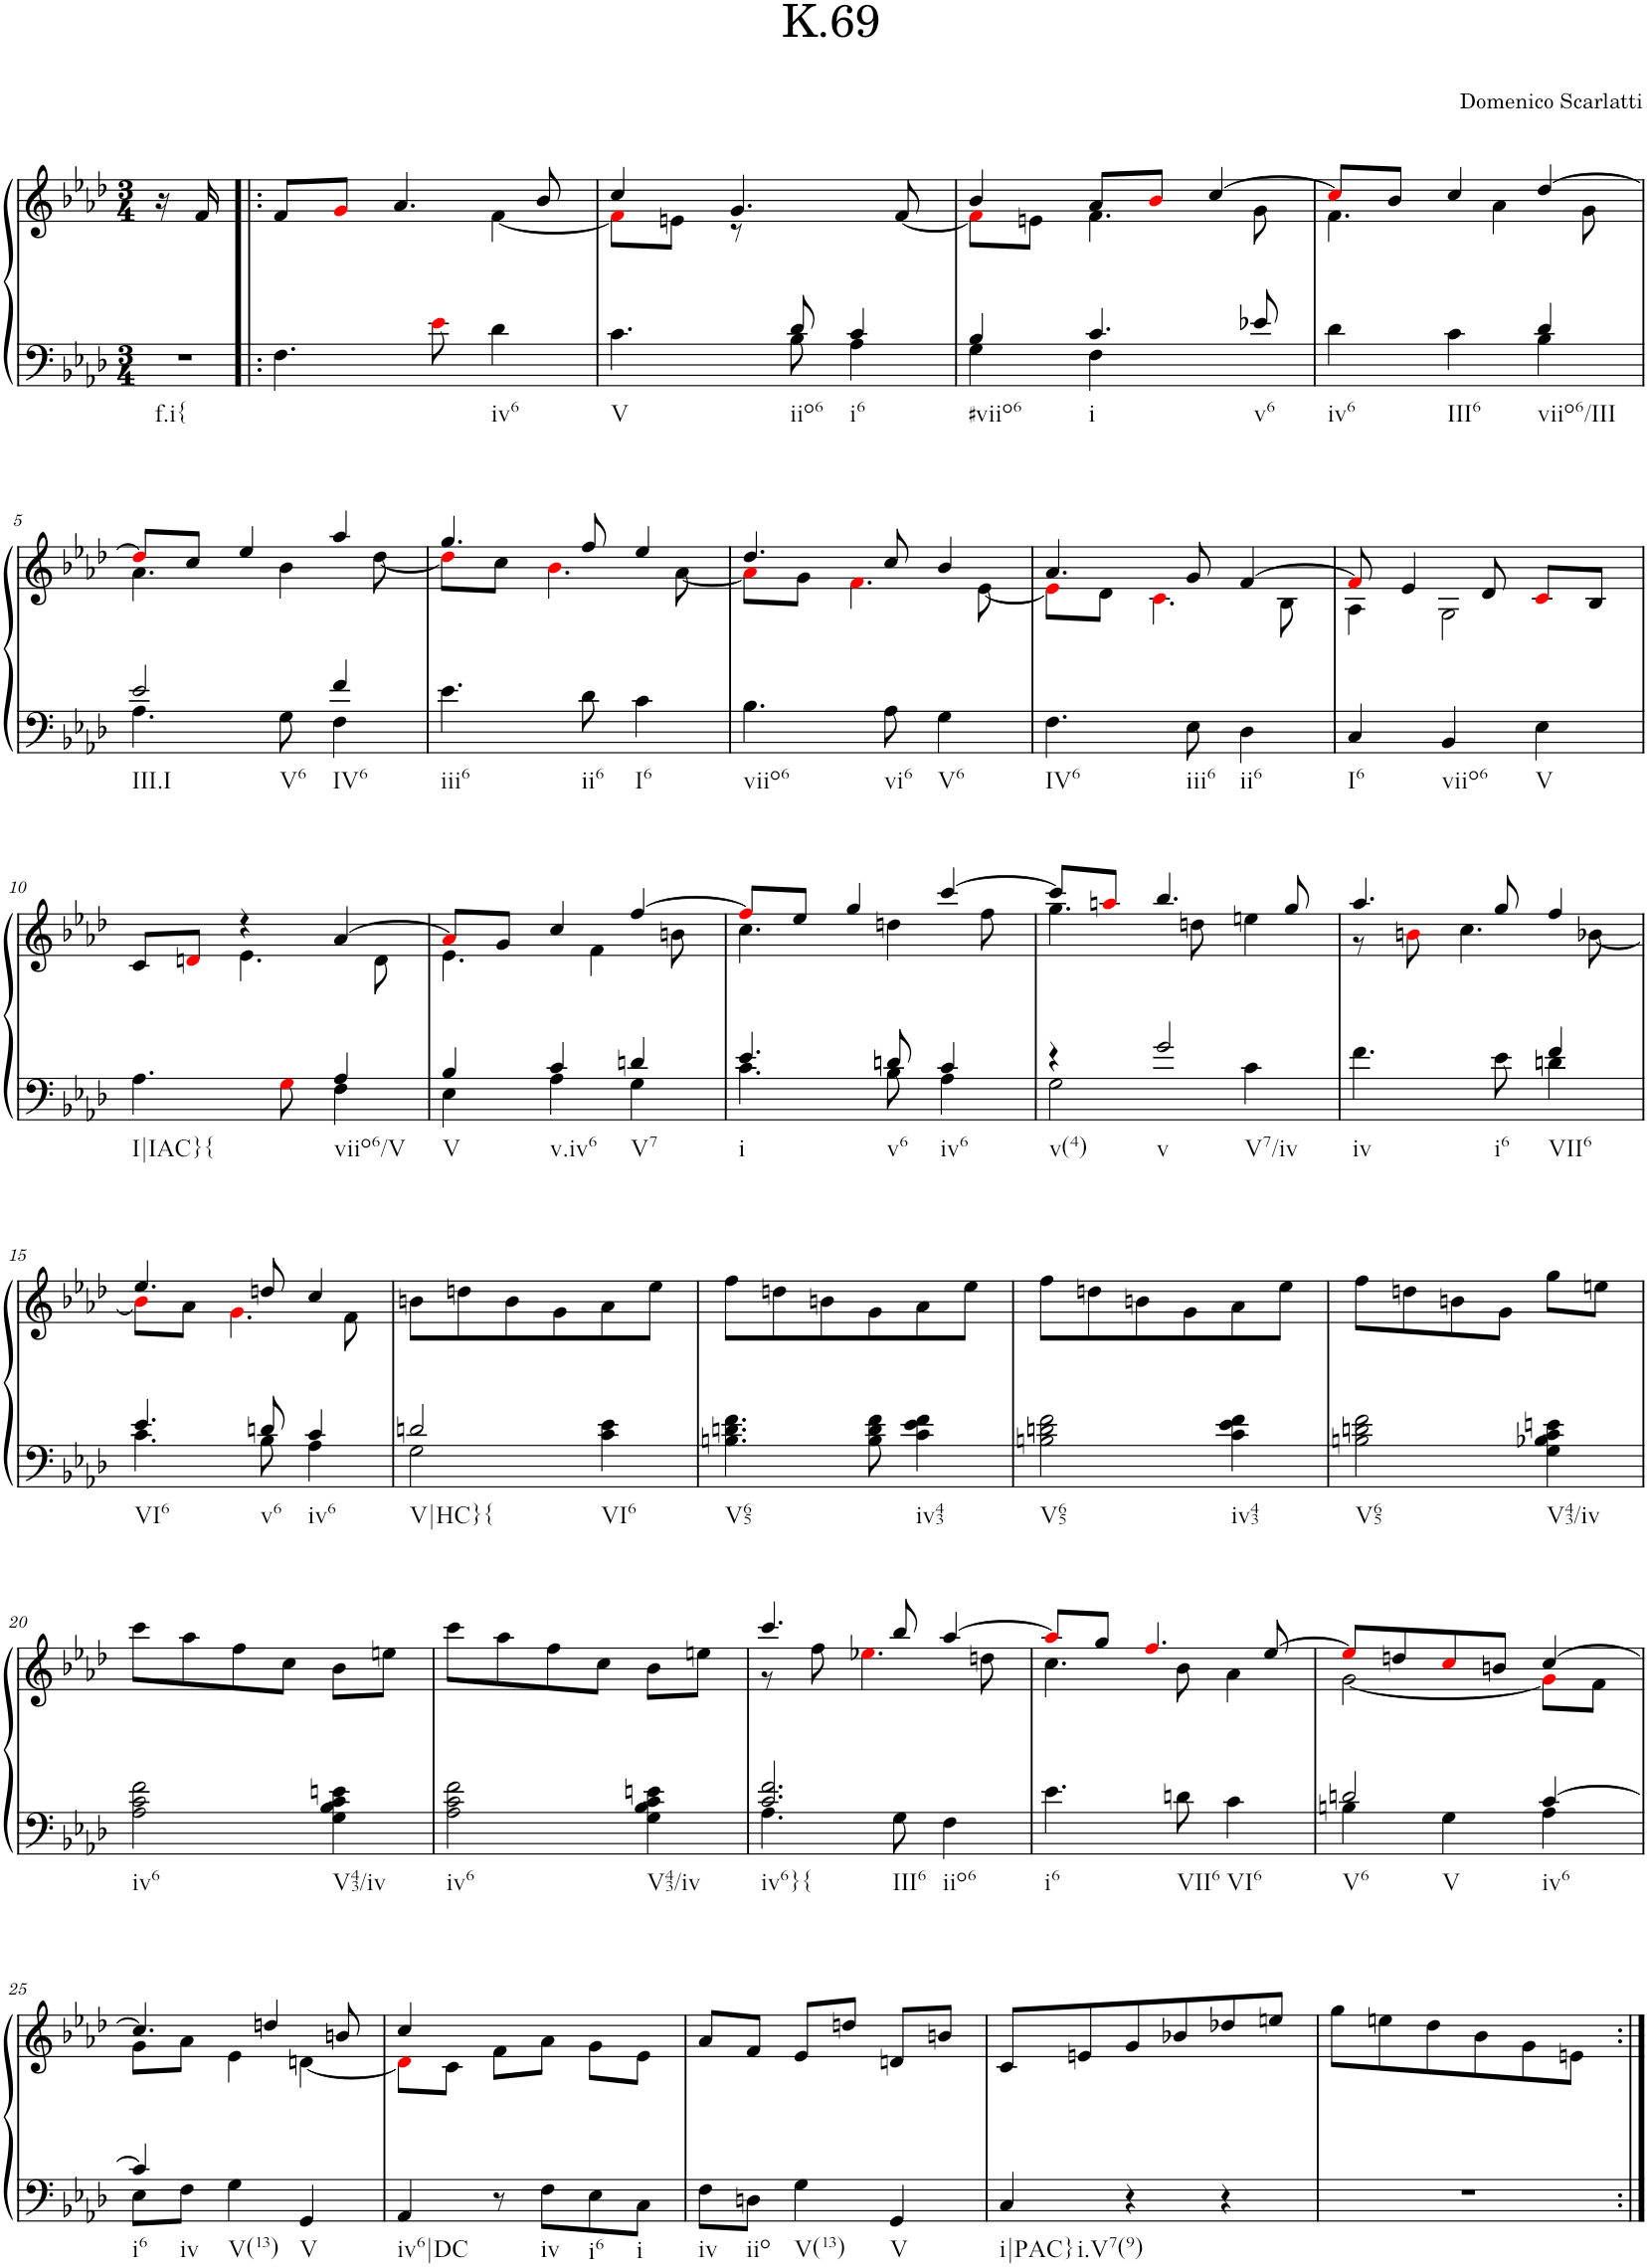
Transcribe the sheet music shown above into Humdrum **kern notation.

**kern	**kern
*part1	*part1
*staff2	*staff1
*I"Piano	*
*I'Pno.	*
*clefF4	*clefG2
*k[b-e-a-d-]	*k[b-e-a-d-]
*M3/4	*M3/4
=	=
!LO:TX:b:t=f.i{	!
8r	16r
.	16f/
=1!|:	=1!|:
*	*^
4.F\	8f/L	2ryy
.	8gi/J	.
.	4.a-/	.
8e-i\	.	.
!LO:TX:b:t=iv6	!	!
4d-\	.	[4f\
.	8b-/	.
=2	=2	=2
*^	*	*
!LO:TX:b:t=V	!	!	!
4.c\	4.ryy	4cc/	8fi\L]
.	.	.	8en\J
.	.	4.g/	8r
!LO:TX:b:t=iio6	!	!	!
8d-/	8B-\	.	4.ryy
!LO:TX:b:t=i6	!	!	!
4c/	4A-\	.	.
.	.	[8f/	.
=3	=3	=3	=3
!LO:TX:b:t=#viio6	!	!	!
4B-/	4G\	4b-/	8fi\L]
.	.	.	8en\J
!LO:TX:b:t=i	!	!	!
4.c/	4F\	8a-/L	4.f\
.	.	8b-i/J	.
.	4ryy	[4cc/	.
!LO:TX:b:t=v6	!	!	!
8e-X/	.	.	8g\
=4	=4	=4	=4
!LO:TX:b:t=iv6	!	!	!
4d-\	2ryy	8cci/L]	4.f\
.	.	8b-/J	.
!LO:TX:b:t=III6	!	!	!
4c\	.	4cc/	.
.	.	.	4a-\
!LO:TX:b:t=viio6/III	!	!	!
4d-/	4B-\	[4dd-/	.
.	.	.	8g\
!!LO:LB:g=z	!!
=5	=5	=5	=5
!LO:TX:b:t=III.I	!	!	!
!LO:TX:b:t=V6	!	!	!
2e-/	4.A-\	8dd-i/L]	4.a-\
.	.	8cc/J	.
.	.	4ee-/	.
.	8G\	.	4b-\
!LO:TX:b:t=IV6	!	!	!
4f/	4F\	4aa-/	.
.	.	.	[8dd-\
*v	*v	*	*
=6	=6	=6
!LO:TX:b:t=iii6	!	!
4.e-\	4.gg/	8dd-i\L]
.	.	8cc\J
.	.	4.b-i\
!LO:TX:b:t=ii6	!	!
8d-\	8ff/	.
!LO:TX:b:t=I6	!	!
4c\	4ee-/	.
.	.	[8a-\
=7	=7	=7
!LO:TX:b:t=viio6	!	!
4.B-\	4.dd-/	8a-i\L]
.	.	8g\J
.	.	4.fi\
!LO:TX:b:t=vi6	!	!
8A-\	8cc/	.
!LO:TX:b:t=V6	!	!
4G\	4b-/	.
.	.	[8e-\
=8	=8	=8
!LO:TX:b:t=IV6	!	!
4.F\	4.a-/	8e-i\L]
.	.	8d-\J
.	.	4.ci\
!LO:TX:b:t=iii6	!	!
8E-\	8g/	.
!LO:TX:b:t=ii6	!	!
4D-\	[4f/	.
.	.	8B-\
=9	=9	=9
!LO:TX:b:t=I6	!	!
4C/	8fi/]	4A-\
.	4e-/	.
!LO:TX:b:t=viio6	!	!
4BB-/	.	2G\
.	8d-/	.
!LO:TX:b:t=V	!	!
4E-\	8ci/L	.
.	8B-/J	.
!!LO:LB:g=z	!!
=10	=10	=10
*^	*	*
!LO:TX:b:t=I|IAC}{	!	!	!
4.A-\	2ryy	8c/L	4ryy
.	.	8dni/J	.
.	.	4r	4.e-\
8Gi\	.	.	.
!LO:TX:b:t=viio6/V	!	!	!
4A-/	4F\	[4a-/	.
.	.	.	8d\
=11	=11	=11	=11
!LO:TX:b:t=V	!	!	!
4B-/	4E-\	8a-i/L]	4.e-\
.	.	8g/J	.
!LO:TX:b:t=v.iv6	!	!	!
4c/	4A-\	4cc/	.
.	.	.	4f\
!LO:TX:b:t=V7	!	!	!
4dn/	4G\	[4ff/	.
.	.	.	8bn\
=12	=12	=12	=12
!LO:TX:b:t=i	!	!	!
4.e-/	4.c\	8ffi/L]	4.cc\
.	.	8ee-/J	.
.	.	4gg/	.
!LO:TX:b:t=v6	!	!	!
8dn/	8B-\	.	4ddn\
!LO:TX:b:t=iv6	!	!	!
4c/	4A-\	[4ccc/	.
.	.	.	8ff\
=13	=13	=13	=13
!LO:TX:b:t=v(4)	!	!	!
4r	2G\	8ccc/L]	4.gg\
.	.	8aani/J	.
!LO:TX:b:t=v	!	!	!
!LO:TX:b:t=V7/iv	!	!	!
2g/	.	4.bb-/	.
.	.	.	8ddn\
.	4c\	.	4een\
.	.	8gg/	.
=14	=14	=14	=14
!LO:TX:b:t=iv	!	!	!
4.f\	2ryy	4.aa-/	8r
.	.	.	8bni\
.	.	.	4.cc\
!LO:TX:b:t=i6	!	!	!
8e-\	.	8gg/	.
!LO:TX:b:t=VII6	!	!	!
4f/	4dn\	4ff/	.
.	.	.	[8b-X\
!!LO:LB:g=z	!!
=15	=15	=15	=15
!LO:TX:b:t=VI6	!	!	!
4.e-/	4.c\	4.ee-/	8b-i\L]
.	.	.	8a-\J
.	.	.	4.gi\
!LO:TX:b:t=v6	!	!	!
8dn/	8B-\	8ddn/	.
!LO:TX:b:t=iv6	!	!	!
4c/	4A-\	4cc/	.
.	.	.	8f\
=16	=16	=16	=16
!LO:TX:b:t=V|HC}{	!	!	!
*	*	*v	*v
2dn/	2G\	8bn\L
.	.	8ddn\
.	.	8b\
.	.	8g\
!LO:TX:b:t=VI6	!	!
4c\ 4e-\	4ryy	8a-\
.	.	8ee-\J
*v	*v	*
=17	=17
!LO:TX:b:t=V65	!
4.Bn\ 4.dn\ 4.f\	8ff\L
.	8ddn\
.	8bn\
8B\ 8d\ 8f\	8g\
!LO:TX:b:t=iv43	!
4c\ 4e-\ 4f\	8a-\
.	8ee-\J
=18	=18
!LO:TX:b:t=V65	!
2Bn\ 2dn\ 2f\	8ff\L
.	8ddn\
.	8bn\
.	8g\
!LO:TX:b:t=iv43	!
4c\ 4e-\ 4f\	8a-\
.	8ee-\J
=19	=19
!LO:TX:b:t=V65	!
2Bn\ 2dn\ 2f\	8ff\L
.	8ddn\
.	8bn\
.	8g\J
!LO:TX:b:t=V43/iv	!
4G\ 4B-X\ 4c\ 4en\	8gg\L
.	8een\J
!!LO:LB:g=z
=20	=20
!LO:TX:b:t=iv6	!
2A-\ 2c\ 2f\	8ccc\L
.	8aa-\
.	8ff\
.	8cc\J
!LO:TX:b:t=V43/iv	!
4G\ 4B-\ 4c\ 4en\	8b-\L
.	8een\J
=21	=21
!LO:TX:b:t=iv6	!
2A-\ 2c\ 2f\	8ccc\L
.	8aa-\
.	8ff\
.	8cc\J
!LO:TX:b:t=V43/iv	!
4G\ 4B-\ 4c\ 4en\	8b-\L
.	8een\J
=22	=22
*^	*^
!LO:TX:b:t=iv6}{	!	!	!
!LO:TX:b:t=III6	!	!	!
!LO:TX:b:t=iio6	!	!	!
2.c/ 2.f/	4.A-\	4.ccc/	8r
.	.	.	8ff\
.	.	.	4.ee-Xi\
.	8G\	8bb-/	.
.	4F\	[4aa-/	.
.	.	.	8ddn\
*v	*v	*	*
=23	=23	=23
!LO:TX:b:t=i6	!	!
4.e-\	8aa-i/L]	4.cc\
.	8gg/J	.
.	4.ffi/	.
!LO:TX:b:t=VII6	!	!
8dn\	.	8b-\
!LO:TX:b:t=VI6	!	!
4c\	.	4a-\
.	[8ee-/	.
=24	=24	=24
*^	*	*
!LO:TX:b:t=V6	!	!	!
!LO:TX:b:t=V	!	!	!
2dn/	4Bn\	8ee-i/L]	[2g\
.	.	8ddn/	.
.	4G\	8cci/	.
.	.	8bn/J	.
!LO:TX:b:t=iv6	!	!	!
[4c/	4A-\	[4cc/	8gi\L]
.	.	.	8f\J
!!LO:LB:g=z	!!
=25	=25	=25	=25
!LO:TX:b:t=i6	!	!	!
!LO:TX:b:t=iv	!	!	!
4c/]	8E-\L	4.cc/]	8g\L
.	8F\J	.	8a-\J
!LO:TX:b:t=V(13)	!	!	!
4G\	2ryy	.	4e-\
.	.	4ddn/	.
!LO:TX:b:t=V	!	!	!
4GG/	.	.	[4dn\
.	.	8bn/	.
*v	*v	*	*
=26	=26	=26
!LO:TX:b:t=iv6|DC	!	!
4AA-/	4cc/	8di\L]
.	.	8c\J
8r	8f\L	2ryy
!LO:TX:b:t=iv	!	!
8F\L	8a-\J	.
!LO:TX:b:t=i6	!	!
8E-\	8g\L	.
!LO:TX:b:t=i	!	!
8C\J	8e-\J	.
*	*v	*v
=27	=27
!LO:TX:b:t=iv	!
8F\L	8a-/L
!LO:TX:b:t=iio	!
8Dn\J	8f/J
!LO:TX:b:t=V(13)	!
4G\	8e-/L
.	8ddn/J
!LO:TX:b:t=V	!
4GG/	8dn/L
.	8bn/J
=28	=28
!LO:TX:b:t=i|PAC}	!
!LO:TX:b:t=i.V7(9)	!
4C/	8c/L
.	8en/
4r	8g/
.	8b-X/
4r	8dd-X/
.	8een/J
=29	=29
2.r	8gg\L
.	8een\
.	8dd-\
.	8b-\
.	8g\
.	8en\J
=:|!	=:|!
*-	*-
